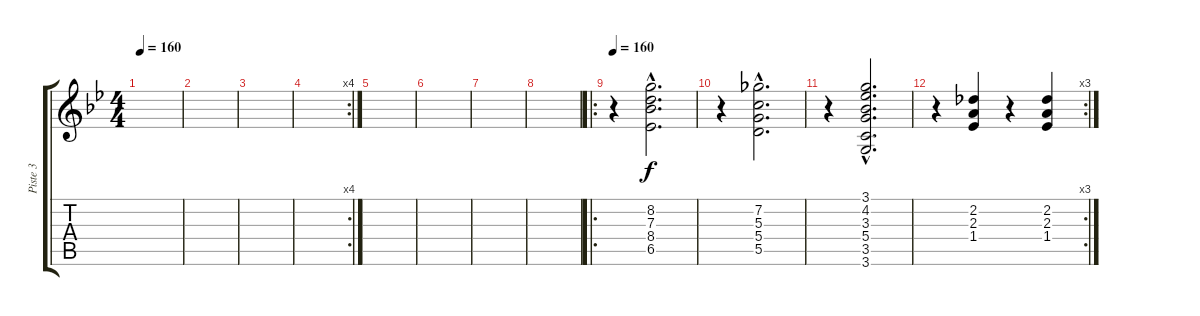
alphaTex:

\track ("Piste 3" "Piste 3") {instrument acousticguitarnylon}
\staff {score tabs}
\tuning (E4 B3 G3 D3 A2 E2) {hide}
\ts (4 4)
\tempo 160
\clef g2
\ks bb
|
|
|
\rc 4
|
|
|
|
|
\ro
\tempo 160
r.4 (8.2{hac} 7.3{hac} 8.4{hac} 6.5{hac}).2{d} |
r.4 (7.2{hac} 5.3{hac} 5.4{hac} 5.5{hac}).2{d} |
r.4 (3.1{hac} 4.2{hac} 3.3{hac} 5.4{hac} 3.5{hac} 3.6{hac}).2{d} |
\rc 3
r.4 (2.2 2.3 1.4).4 r.4 (2.2 2.3 1.4).4
